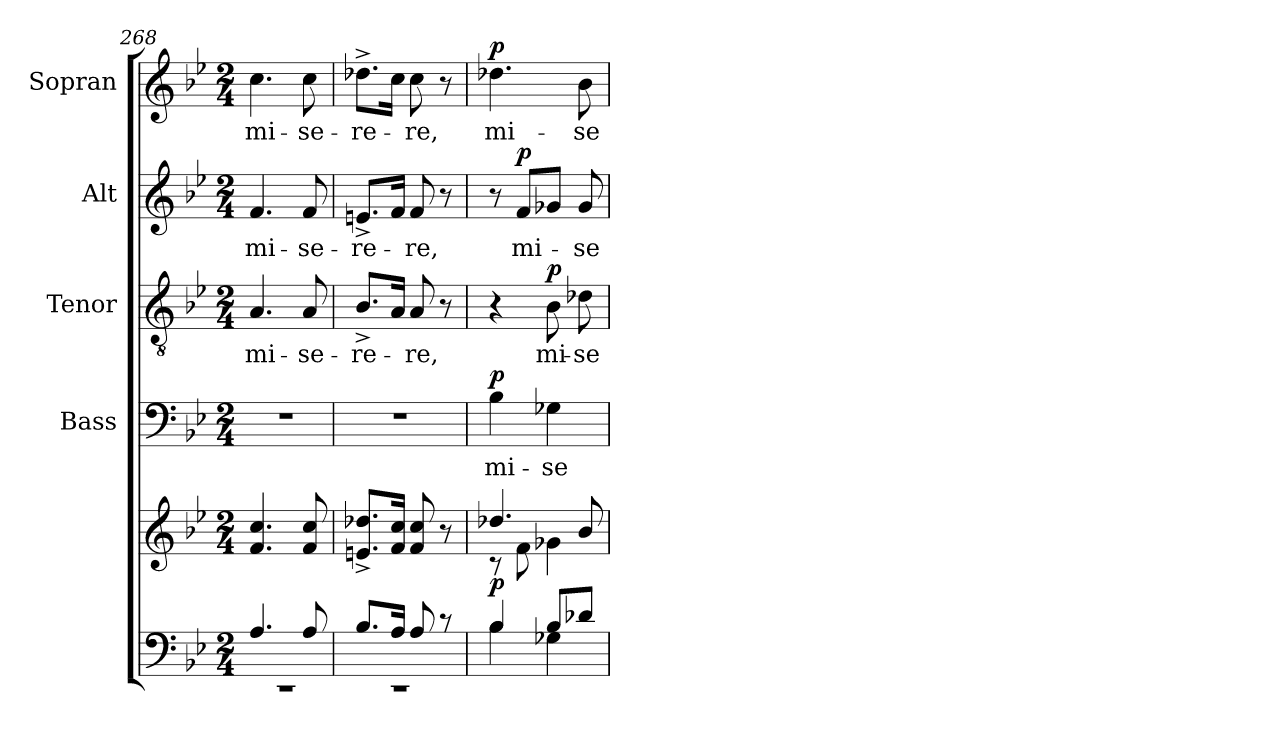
**kern	**kern	**dynam	**kern	**text	**dynam	**kern	**text	**dynam	**kern	**text	**dynam	**kern	**text	**dynam
*part5	*part5	*part5	*part4	*part4	*part4	*part3	*part3	*part3	*part2	*part2	*part2	*part1	*part1	*part1
*staff6	*staff5	*staff5/6	*staff4	*staff4	*staff4	*staff3	*staff3	*staff3	*staff2	*staff2	*staff2	*staff1	*staff1	*staff1
*	*	*	*I"Bass	*	*	*I"Tenor	*	*	*I"Alt	*	*	*I"Sopran	*	*
*	*	*	*I'B.	*	*	*I'T.	*	*	*I'A.	*	*	*I'S.	*	*
!!LO:PB:g=z
*clefF4	*clefG2	*	*clefF4	*	*	*clefGv2	*	*	*clefG2	*	*	*clefG2	*	*
*k[b-e-]	*k[b-e-]	*	*k[b-e-]	*	*	*k[b-e-]	*	*	*k[b-e-]	*	*	*k[b-e-]	*	*
*B-:	*B-:	*	*B-:	*	*	*B-:	*	*	*B-:	*	*	*B-:	*	*
*M2/4	*M2/4	*	*M2/4	*	*	*M2/4	*	*	*M2/4	*	*	*M2/4	*	*
=268	=268	=268	=268	=268	=268	=268	=268	=268	=268	=268	=268	=268	=268	=268
*^	*	*	*	*	*	*	*	*	*	*	*	*	*	*
!	!	!	!	!	!	!	!	!LO:LY:b	!	!	!LO:LY:b	!	!	!LO:LY:b	!
4.A/	2rEE	4.f/ 4.cc/	.	2r	.	.	4.A/	mi-	.	4.f/	mi-	.	4.cc\	mi-	.
!	!	!	!	!	!	!	!	!LO:LY:b	!	!	!LO:LY:b	!	!	!LO:LY:b	!
8A/	.	8f/ 8cc/	.	.	.	.	8A/	-se-	.	8f/	-se-	.	8cc\	-se-	.
=269	=269	=269	=269	=269	=269	=269	=269	=269	=269	=269	=269	=269	=269	=269	=269
!	!	!	!	!	!	!	!	!LO:LY:b	!	!	!LO:LY:b	!	!	!LO:LY:b	!
8.B-/L	2rEE	8.en/^< 8.dd-X/^<L	.	2r	.	.	8.B-^</L	-re-	.	8.en^</L	-re-	.	8.dd-X^>\L	-re-	.
16A/Jk	.	16f/ 16cc/Jk	.	.	.	.	16A/Jk	.	.	16f/Jk	.	.	16cc\Jk	.	.
!	!	!	!	!	!	!	!	!LO:LY:b	!	!	!LO:LY:b	!	!	!LO:LY:b	!
8A/	.	8f/ 8cc/	.	.	.	.	8A/	-re,	.	8f/	-re,	.	8cc\	-re,	.
8rc	.	8r	.	.	.	.	8r	.	.	8r	.	.	8r	.	.
=270	=270	=270	=270	=270	=270	=270	=270	=270	=270	=270	=270	=270	=270	=270	=270
*	*	*^	*	*	*	*	*	*	*	*	*	*	*	*	*
!	!	!	!	!LO:DY:b	!	!LO:LY:b	!LO:DY:a	!	!	!	!	!	!	!	!LO:LY:b	!LO:DY:a
4B-/	4B-\	4.dd-X/	8rc	p	4B-\	mi-	p	4r	.	.	8r	.	.	4.dd-X\	mi-	p
!	!	!	!	!	!	!	!	!	!	!	!	!LO:LY:b	!LO:DY:a	!	!	!
.	.	.	8f\	.	.	.	.	.	.	.	8f/L	mi-	p	.	.	.
!	!	!	!	!	!	!LO:LY:b	!	!	!LO:LY:b	!LO:DY:a	!	!	!	!	!	!
8B-/L	4G-X\	.	4g-X\	.	4G-X\	-se-	.	8B-\	mi-	p	8g-X/J	.	.	.	.	.
!	!	!	!	!	!	!	!	!	!LO:LY:b	!	!	!LO:LY:b	!	!	!LO:LY:b	!
8d-X/J	.	8b-/	.	.	.	.	.	8d-X\	-se-	.	8g-/	-se-	.	8b-\	-se-	.
*v	*v	*	*	*	*	*	*	*	*	*	*	*	*	*	*	*
*	*v	*v	*	*	*	*	*	*	*	*	*	*	*	*	*
=	=	=	=	=	=	=	=	=	=	=	=	=	=	=
*-	*-	*-	*-	*-	*-	*-	*-	*-	*-	*-	*-	*-	*-	*-
